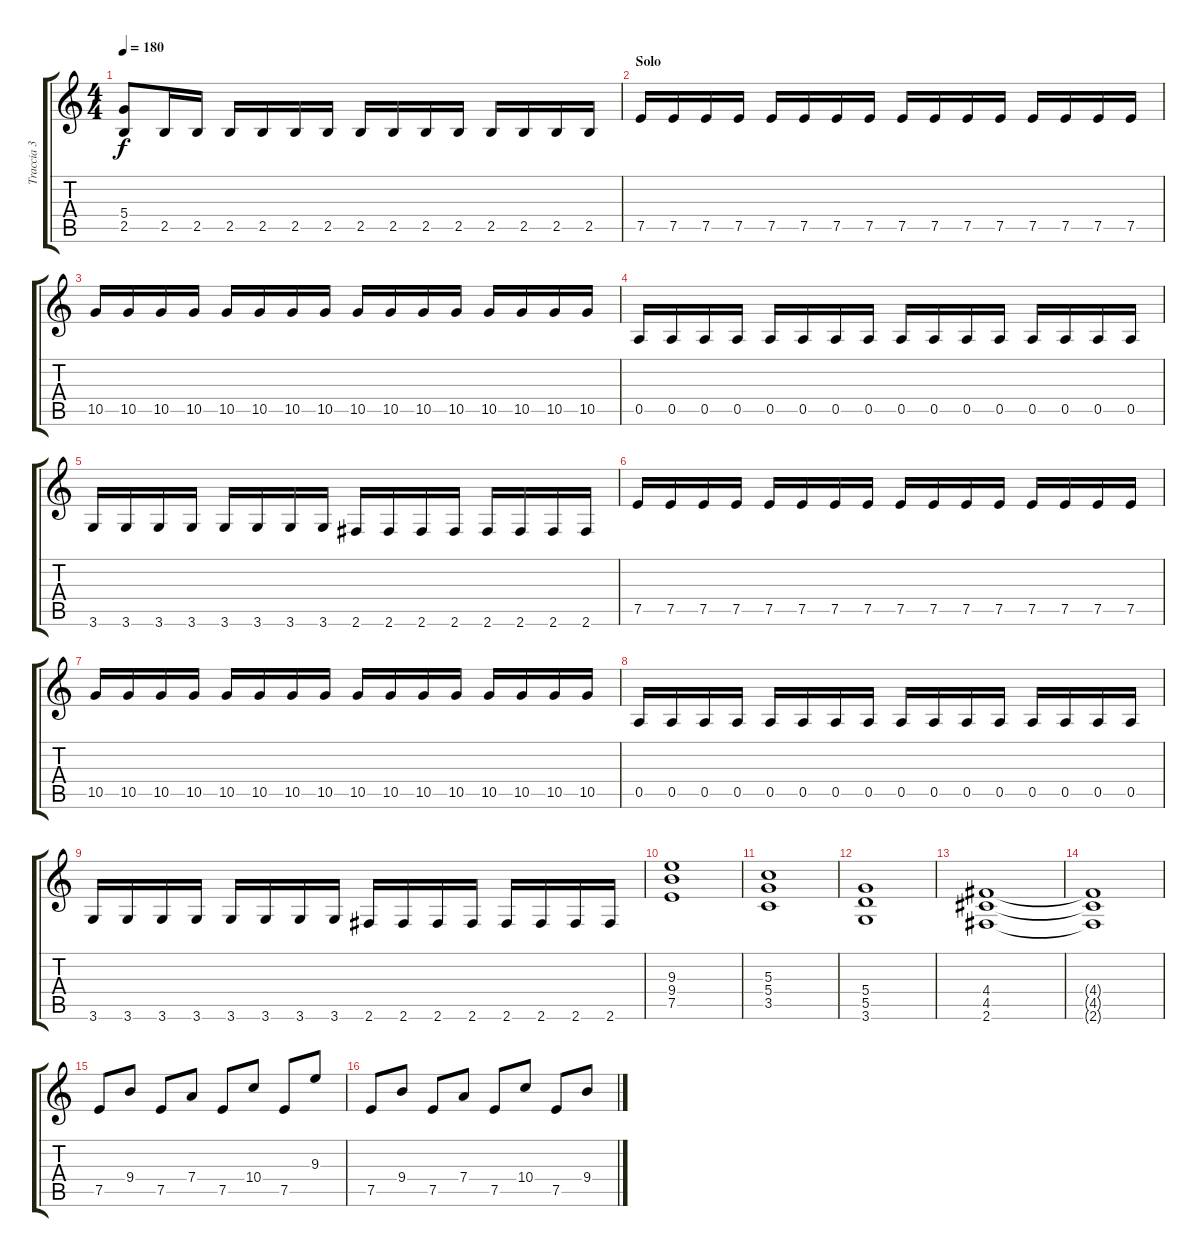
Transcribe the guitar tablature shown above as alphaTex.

\track ("Traccia 3" "Traccia 3") {instrument distortionguitar}
\staff {score tabs}
\tuning (E4 B3 G3 D3 A2 E2) {hide}
\ts (4 4)
\tempo 180
\clef g2
\ks c
(5.4 2.5).8{dy f} 2.5.16 2.5.16 2.5.16 2.5.16 2.5.16 2.5.16 2.5.16 2.5.16 2.5.16 2.5.16 2.5.16 2.5.16 2.5.16 2.5.16 |
\section ("" "Solo")
7.5.16 7.5.16 7.5.16 7.5.16 7.5.16 7.5.16 7.5.16 7.5.16 7.5.16 7.5.16 7.5.16 7.5.16 7.5.16 7.5.16 7.5.16 7.5.16 |
10.5.16 10.5.16 10.5.16 10.5.16 10.5.16 10.5.16 10.5.16 10.5.16 10.5.16 10.5.16 10.5.16 10.5.16 10.5.16 10.5.16 10.5.16 10.5.16 |
0.5.16 0.5.16 0.5.16 0.5.16 0.5.16 0.5.16 0.5.16 0.5.16 0.5.16 0.5.16 0.5.16 0.5.16 0.5.16 0.5.16 0.5.16 0.5.16 |
3.6.16 3.6.16 3.6.16 3.6.16 3.6.16 3.6.16 3.6.16 3.6.16 2.6.16 2.6.16 2.6.16 2.6.16 2.6.16 2.6.16 2.6.16 2.6.16 |
7.5.16 7.5.16 7.5.16 7.5.16 7.5.16 7.5.16 7.5.16 7.5.16 7.5.16 7.5.16 7.5.16 7.5.16 7.5.16 7.5.16 7.5.16 7.5.16 |
10.5.16 10.5.16 10.5.16 10.5.16 10.5.16 10.5.16 10.5.16 10.5.16 10.5.16 10.5.16 10.5.16 10.5.16 10.5.16 10.5.16 10.5.16 10.5.16 |
0.5.16 0.5.16 0.5.16 0.5.16 0.5.16 0.5.16 0.5.16 0.5.16 0.5.16 0.5.16 0.5.16 0.5.16 0.5.16 0.5.16 0.5.16 0.5.16 |
3.6.16 3.6.16 3.6.16 3.6.16 3.6.16 3.6.16 3.6.16 3.6.16 2.6.16 2.6.16 2.6.16 2.6.16 2.6.16 2.6.16 2.6.16 2.6.16 |
(9.3 9.4 7.5).1 |
(5.3 5.4 3.5).1 |
(5.4 5.5 3.6).1 |
(4.4 4.5 2.6).1 |
(4.4{t} 4.5{t} 2.6{t}).1 |
7.5.8 9.4.8 7.5.8 7.4.8 7.5.8 10.4.8 7.5.8 9.3.8 |
7.5.8 9.4.8 7.5.8 7.4.8 7.5.8 10.4.8 7.5.8 9.4.8
